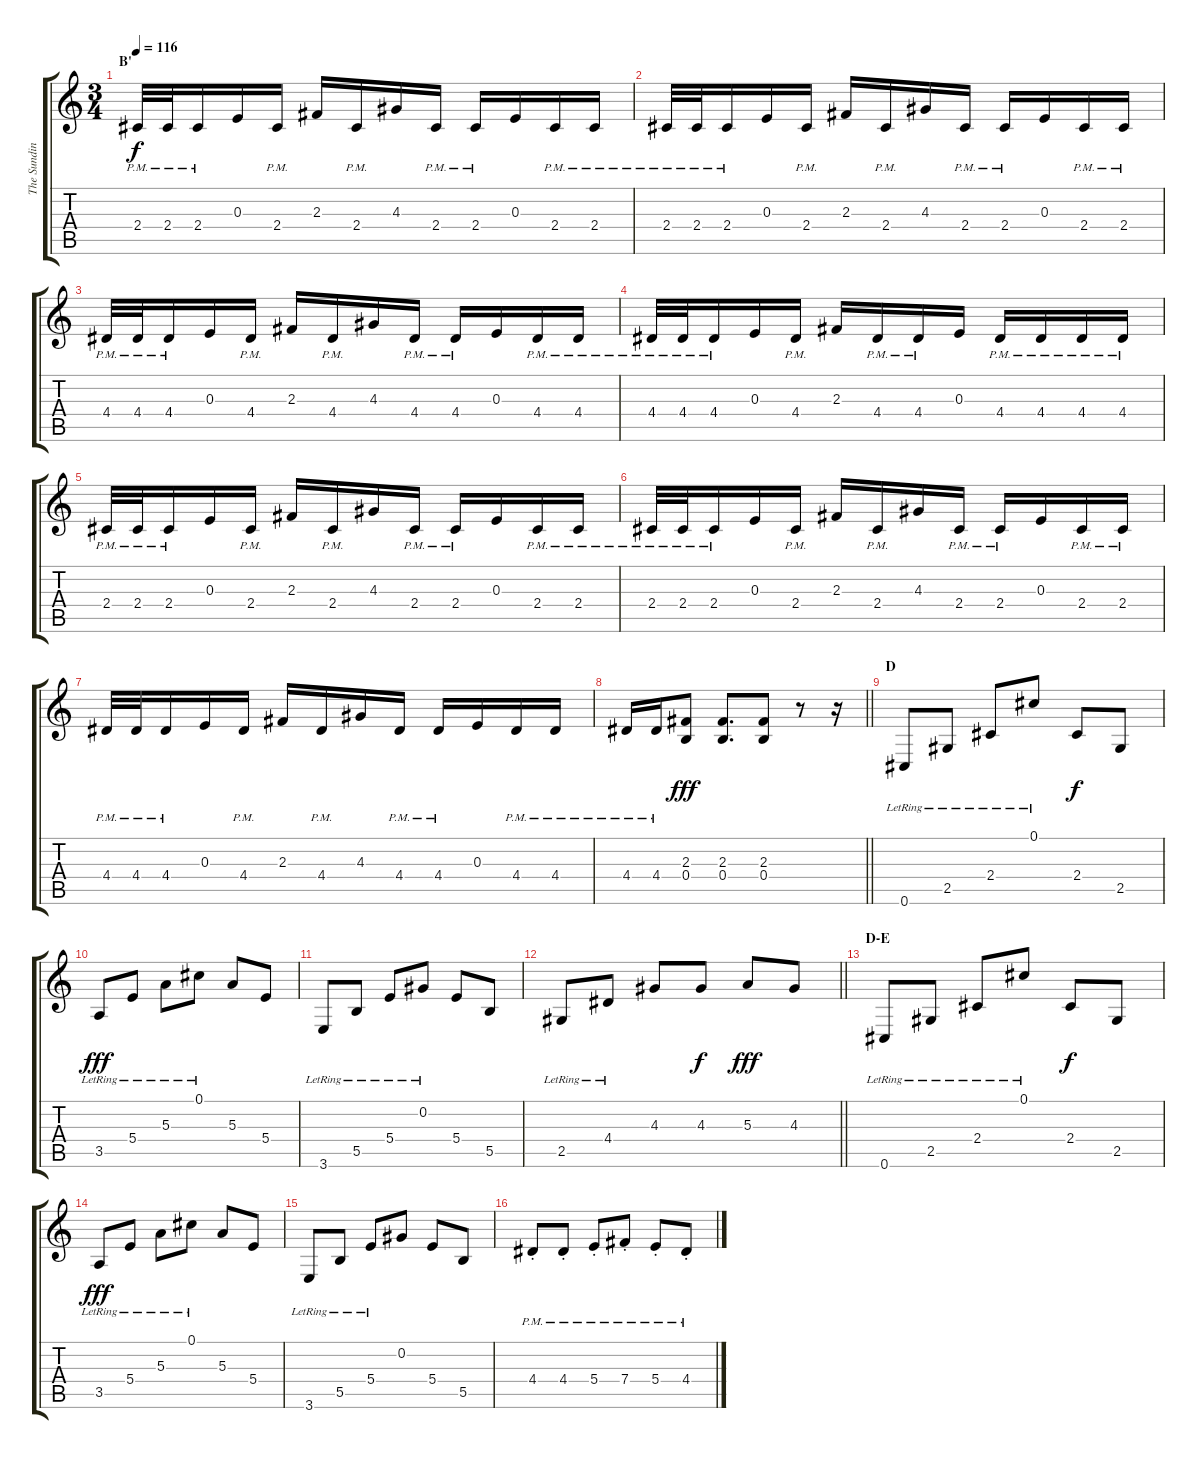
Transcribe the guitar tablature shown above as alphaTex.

\track ("The Sundin" "The Sundin") {instrument distortionguitar}
\staff {score tabs}
\tuning (Db4 Ab3 E3 B2 Gb2 Db2) {hide}
\ts (3 4)
\section ("" "B'")
\tempo 116
\clef g2
\ks c
2.4{pm}.32{dy f} 2.4{pm}.32 2.4{pm}.16 0.3.16 2.4{pm}.16 2.3.16 2.4{pm}.16 4.3.16 2.4{pm}.16 2.4{pm}.16 0.3.16 2.4{pm}.16 2.4{pm}.16 |
2.4{pm}.32 2.4{pm}.32 2.4{pm}.16 0.3.16 2.4{pm}.16 2.3.16 2.4{pm}.16 4.3.16 2.4{pm}.16 2.4{pm}.16 0.3.16 2.4{pm}.16 2.4{pm}.16 |
4.4{pm}.32 4.4{pm}.32 4.4{pm}.16 0.3.16 4.4{pm}.16 2.3.16 4.4{pm}.16 4.3.16 4.4{pm}.16 4.4{pm}.16 0.3.16 4.4{pm}.16 4.4{pm}.16 |
4.4{pm}.32 4.4{pm}.32 4.4{pm}.16 0.3.16 4.4{pm}.16 2.3.16 4.4{pm}.16 4.4{pm}.16 0.3.16 4.4{pm}.16 4.4{pm}.16 4.4{pm}.16 4.4{pm}.16 |
2.4{pm}.32 2.4{pm}.32 2.4{pm}.16 0.3.16 2.4{pm}.16 2.3.16 2.4{pm}.16 4.3.16 2.4{pm}.16 2.4{pm}.16 0.3.16 2.4{pm}.16 2.4{pm}.16 |
2.4{pm}.32 2.4{pm}.32 2.4{pm}.16 0.3.16 2.4{pm}.16 2.3.16 2.4{pm}.16 4.3.16 2.4{pm}.16 2.4{pm}.16 0.3.16 2.4{pm}.16 2.4{pm}.16 |
4.4{pm}.32 4.4{pm}.32 4.4{pm}.16 0.3.16 4.4{pm}.16 2.3.16 4.4{pm}.16 4.3.16 4.4{pm}.16 4.4{pm}.16 0.3.16 4.4{pm}.16 4.4{pm}.16 |
\barLineRight lightlight
4.4{pm}.16 4.4{pm}.16 (2.3 0.4).8{dy fff} (2.3 0.4).8{d} (2.3 0.4).8 r.8 r.16 |
\section ("" "D")
0.6{lr}.8 2.5{lr}.8 2.4{lr}.8 0.1{lr}.8 2.4.8{dy f} 2.5.8 |
3.5{lr}.8{dy fff} 5.4{lr}.8 5.3{lr}.8 0.1{lr}.8 5.3.8 5.4.8 |
3.6{lr}.8 5.5{lr}.8 5.4{lr}.8 0.2{lr}.8 5.4.8 5.5.8 |
\barLineRight lightlight
2.5{lr}.8 4.4{lr}.8 4.3.8 4.3.8{dy f} 5.3.8{dy fff} 4.3.8 |
\section ("" "D-E")
0.6{lr}.8 2.5{lr}.8 2.4{lr}.8 0.1{lr}.8 2.4.8{dy f} 2.5.8 |
3.5{lr}.8{dy fff} 5.4{lr}.8 5.3{lr}.8 0.1{lr}.8 5.3.8 5.4.8 |
3.6{lr}.8 5.5{lr}.8 5.4{lr}.8 0.2.8 5.4.8 5.5.8 |
4.4{pm st}.8 4.4{pm st}.8 5.4{pm st}.8 7.4{pm st}.8 5.4{pm st}.8 4.4{pm st}.8
